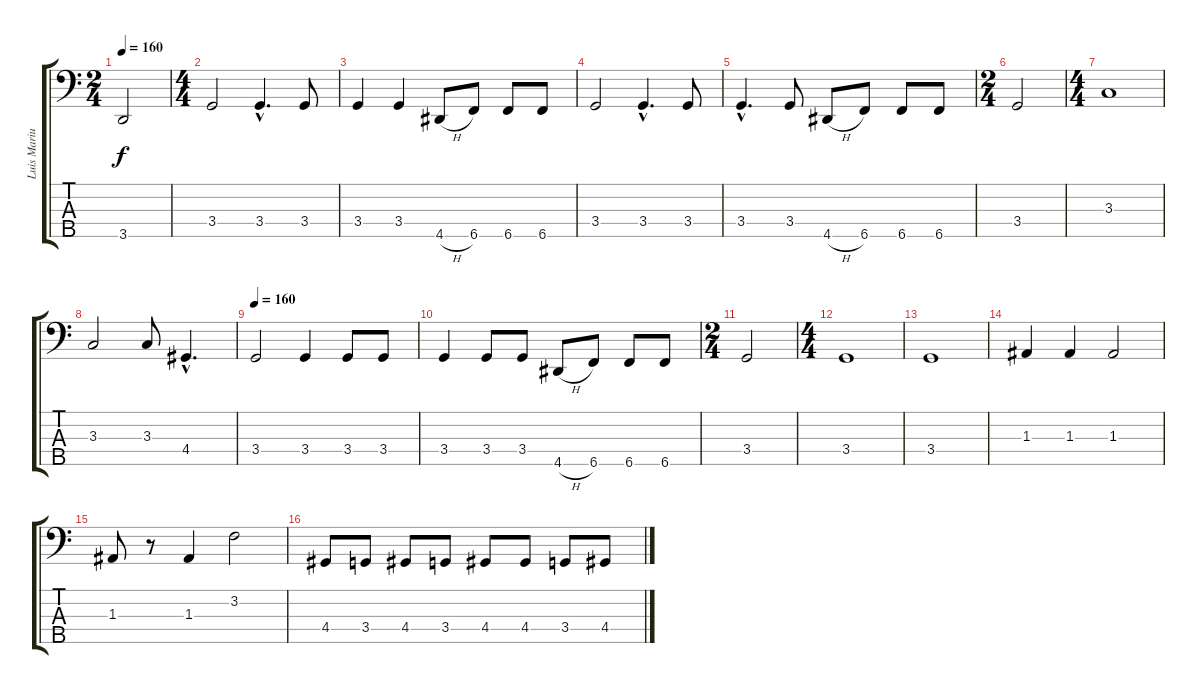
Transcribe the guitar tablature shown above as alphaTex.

\track ("Luis Mariuti" "Luis Mariu") {instrument electricbasspick}
\staff {score tabs}
\tuning (G2 D2 A1 E1 B0) {hide}
\ts (2 4)
\tempo 160
\clef f4
\ks c
3.5.2{dy f} |
\ts (4 4)
3.4.2 3.4{hac}.4{d} 3.4.8 |
3.4.4 3.4.4 4.5{h}.8 6.5.8 6.5.8 6.5.8 |
3.4.2 3.4{hac}.4{d} 3.4.8 |
3.4{hac}.4{d} 3.4.8 4.5{h}.8 6.5.8 6.5.8 6.5.8 |
\ts (2 4)
3.4.2 |
\ts (4 4)
3.3.1 |
3.3.2 3.3.8 4.4{hac}.4{d} |
\tempo 160
3.4.2 3.4.4 3.4.8 3.4.8 |
3.4.4 3.4.8 3.4.8 4.5{h}.8 6.5.8 6.5.8 6.5.8 |
\ts (2 4)
3.4.2 |
\ts (4 4)
3.4.1 |
3.4.1 |
1.3.4 1.3.4 1.3.2 |
1.3.8 r.8 1.3.4 3.2.2 |
4.4.8 3.4.8 4.4.8 3.4.8 4.4.8 4.4.8 3.4.8 4.4.8
